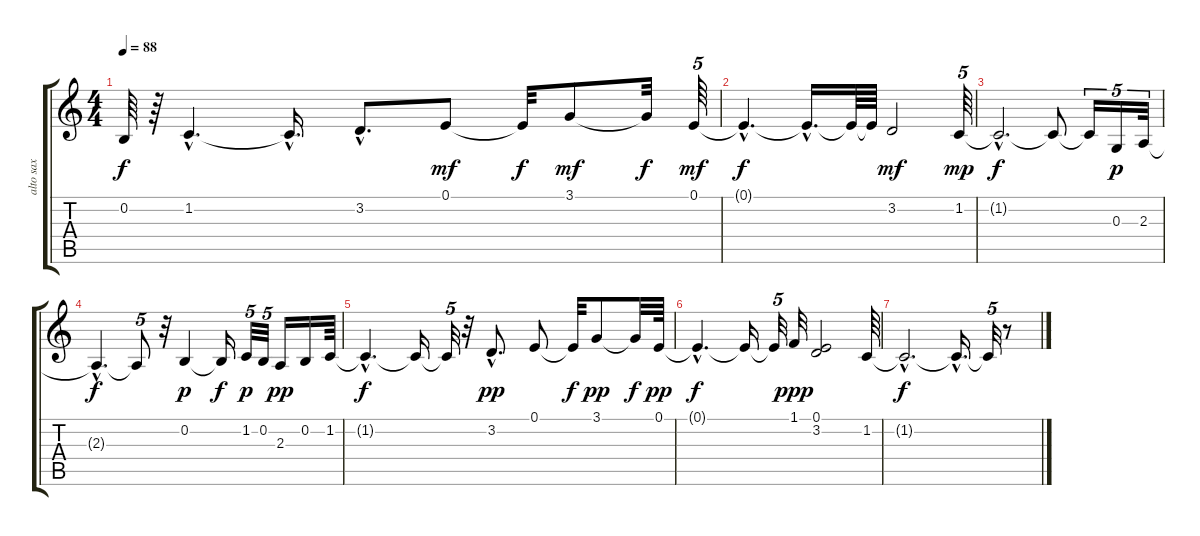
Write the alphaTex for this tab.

\track ("alto sax" "alto sax") {instrument altosax}
\staff {score tabs}
\tuning (E4 B3 G3 D3 A2 E2) {hide}
\ts (4 4)
\tempo 88
\clef g2
\ks c
0.2{t}.64{dy f} r.64 1.2{hac}.4{d} 1.2{hac t}.16{d} 3.2{hac}.8{d} 0.1.8{dy mf} 0.1{t}.32{dy f} 3.1.8{dy mf} 3.1{t}.32{dy f} 0.1.64{tu (5 4) dy mf} |
0.1{hac t}.4{d dy f} 0.1{hac t}.16{d} 0.1{t}.64 0.1{t}.64 3.2.2{dy mf} 1.2.64{tu (5 4) dy mp} |
1.2{hac t}.2{d dy f} 1.2{t}.8 1.2{t}.16{tu (5 4)} 0.3.16{tu (5 4) dy p} 2.3.32{tu (5 4)} |
2.3{hac t}.4{d dy f} 2.3{t}.8{tu (5 4)} r.32 0.2.4{dy p} 0.2{t}.16{dy f} 1.2.32{tu (5 4) dy p} 0.2.32{tu (5 4)} 2.3.16{dy pp} 0.2.16 1.2.64 |
1.2{hac t}.4{d dy f} 1.2{t}.16 1.2{t}.32{tu (5 4)} r.32 3.2{hac}.8{d dy pp} 0.1.8 0.1{t}.32{dy f} 3.1.8{dy pp} 3.1{t}.32{dy f} 0.1.64{dy pp} |
0.1{hac t}.4{d dy f} 0.1{t}.16 0.1{t}.32{tu (5 4)} 1.1.32{dy ppp} (0.1 3.2).2 1.2.64 |
1.2{hac t}.2{d dy f} 1.2{hac t}.16{d} 1.2{t}.32{tu (5 4)} r.8
